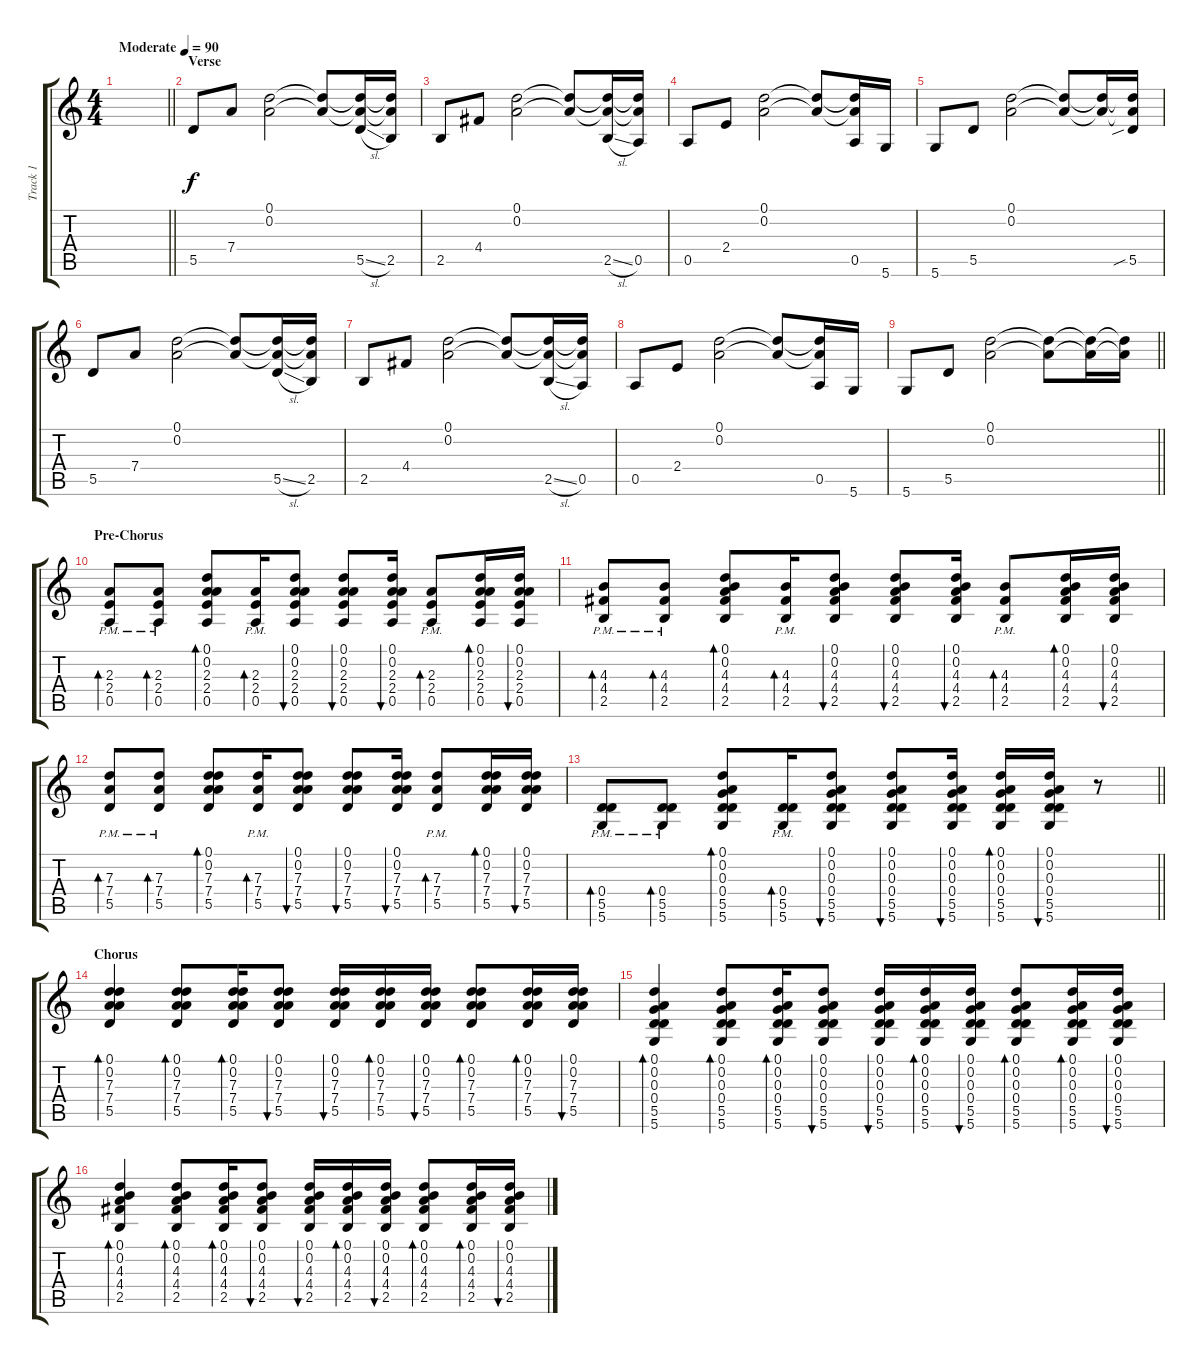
\track ("Track 1" "Track 1") {instrument acousticguitarsteel}
\staff {score tabs}
\tuning (D4 A3 G3 D3 A2 D2) {hide}
\ts (4 4)
\tempo (90 "Moderate")
\clef g2
\barLineRight lightlight
\ks c
|
\section ("" "Verse")
5.5.8 7.4.8 (0.1 0.2).2 (0.1{t} 0.2{t}).8 (0.1{t} 0.2{t} 5.5{sl}).16 (0.1{t} 0.2{t} 2.5).16 |
2.5.8 4.4.8 (0.1 0.2).2 (0.1{t} 0.2{t}).8 (0.1{t} 0.2{t} 2.5{sl}).16 (0.1{t} 0.2{t} 0.5).16 |
0.5.8 2.4.8 (0.1 0.2).2 (0.1{t} 0.2{t}).8 (0.1{t} 0.2{t} 0.5).16 5.6.16 |
5.6.8 5.5.8 (0.1 0.2).2 (0.1{t} 0.2{t}).8 (0.1{t} 0.2{t}).16 (0.1{t} 0.2{t} 5.5{sib}).16 |
5.5.8 7.4.8 (0.1 0.2).2 (0.1{t} 0.2{t}).8 (0.1{t} 0.2{t} 5.5{sl}).16 (0.1{t} 0.2{t} 2.5).16 |
2.5.8 4.4.8 (0.1 0.2).2 (0.1{t} 0.2{t}).8 (0.1{t} 0.2{t} 2.5{sl}).16 (0.1{t} 0.2{t} 0.5).16 |
0.5.8 2.4.8 (0.1 0.2).2 (0.1{t} 0.2{t}).8 (0.1{t} 0.2{t} 0.5).16 5.6.16 |
\barLineRight lightlight
5.6.8 5.5.8 (0.1 0.2).2 (0.1{t} 0.2{t}).8 (0.1{t} 0.2{t}).16 (0.1{t} 0.2{t}).16 |
\section ("" "Pre-Chorus")
(2.3 2.4 0.5{pm}).8{bd 60} (2.3 2.4 0.5{pm}).8{bd 60} (0.1 0.2 2.3 2.4 0.5).8{bd 60} (2.3{pm} 2.4 0.5).16{bd 60} (0.1 0.2 2.3 2.4 0.5).8{bu 60} (0.1 0.2 2.3 2.4 0.5).8{bu 60} (0.1 0.2 2.3 2.4 0.5).16{bu 60} (2.3{pm} 2.4 0.5).8{bd 60} (0.1 0.2 2.3 2.4 0.5).16{bd 60} (0.1 0.2 2.3 2.4 0.5).16{bu 60} |
(4.3 4.4 2.5{pm}).8{bd 60} (4.3 4.4 2.5{pm}).8{bd 60} (0.1 0.2 4.3 4.4 2.5).8{bd 60} (4.3{pm} 4.4 2.5).16{bd 60} (0.1 0.2 4.3 4.4 2.5).8{bu 60} (0.1 0.2 4.3 4.4 2.5).8{bu 60} (0.1 0.2 4.3 4.4 2.5).16{bu 60} (4.3{pm} 4.4 2.5).8{bd 60} (0.1 0.2 4.3 4.4 2.5).16{bd 60} (0.1 0.2 4.3 4.4 2.5).16{bu 60} |
(7.3 7.4 5.5{pm}).8{bd 60} (7.3 7.4 5.5{pm}).8{bd 60} (0.1 0.2 7.3 7.4 5.5).8{bd 60} (7.3{pm} 7.4 5.5).16{bd 60} (0.1 0.2 7.3 7.4 5.5).8{bu 60} (0.1 0.2 7.3 7.4 5.5).8{bu 60} (0.1 0.2 7.3 7.4 5.5).16{bu 60} (7.3{pm} 7.4 5.5).8{bd 60} (0.1 0.2 7.3 7.4 5.5).16{bd 60} (0.1 0.2 7.3 7.4 5.5).16{bu 60} |
\barLineRight lightlight
(0.4 5.5{pm} 5.6).8{bd 60} (0.4 5.5{pm} 5.6).8{bd 60} (0.1 0.2 0.3 0.4 5.5 5.6).8{bd 60} (0.4{pm} 5.5 5.6).16{bd 60} (0.1 0.2 0.3 0.4 5.5 5.6).8{bu 60} (0.1 0.2 0.3 0.4 5.5 5.6).8{bu 60} (0.1 0.2 0.3 0.4 5.5 5.6).16{bu 60} (0.1 0.2 0.3 0.4 5.5 5.6).16{bd 60} (0.1 0.2 0.3 0.4 5.5 5.6).16{bu 60} r.8 |
\section ("" "Chorus")
(0.1 0.2 7.3 7.4 5.5).4{bd 60} (0.1 0.2 7.3 7.4 5.5).8{bd 60} (0.1 0.2 7.3 7.4 5.5).16{bd 60} (0.1 0.2 7.3 7.4 5.5).8{bu 60} (0.1 0.2 7.3 7.4 5.5).16{bu 60} (0.1 0.2 7.3 7.4 5.5).16{bd 60} (0.1 0.2 7.3 7.4 5.5).16{bu 60} (0.1 0.2 7.3 7.4 5.5).8{bd 60} (0.1 0.2 7.3 7.4 5.5).16{bd 60} (0.1 0.2 7.3 7.4 5.5).16{bu 60} |
(0.1 0.2 0.3 0.4 5.5 5.6).4{bd 60} (0.1 0.2 0.3 0.4 5.5 5.6).8{bd 60} (0.1 0.2 0.3 0.4 5.5 5.6).16{bd 60} (0.1 0.2 0.3 0.4 5.5 5.6).8{bu 60} (0.1 0.2 0.3 0.4 5.5 5.6).16{bu 60} (0.1 0.2 0.3 0.4 5.5 5.6).16{bd 60} (0.1 0.2 0.3 0.4 5.5 5.6).16{bu 60} (0.1 0.2 0.3 0.4 5.5 5.6).8{bd 60} (0.1 0.2 0.3 0.4 5.5 5.6).16{bd 60} (0.1 0.2 0.3 0.4 5.5 5.6).16{bu 60} |
(0.1 0.2 4.3 4.4 2.5).4{bd 60} (0.1 0.2 4.3 4.4 2.5).8{bd 60} (0.1 0.2 4.3 4.4 2.5).16{bd 60} (0.1 0.2 4.3 4.4 2.5).8{bu 60} (0.1 0.2 4.3 4.4 2.5).16{bu 60} (0.1 0.2 4.3 4.4 2.5).16{bd 60} (0.1 0.2 4.3 4.4 2.5).16{bu 60} (0.1 0.2 4.3 4.4 2.5).8{bd 60} (0.1 0.2 4.3 4.4 2.5).16{bd 60} (0.1 0.2 4.3 4.4 2.5).16{bu 60}
